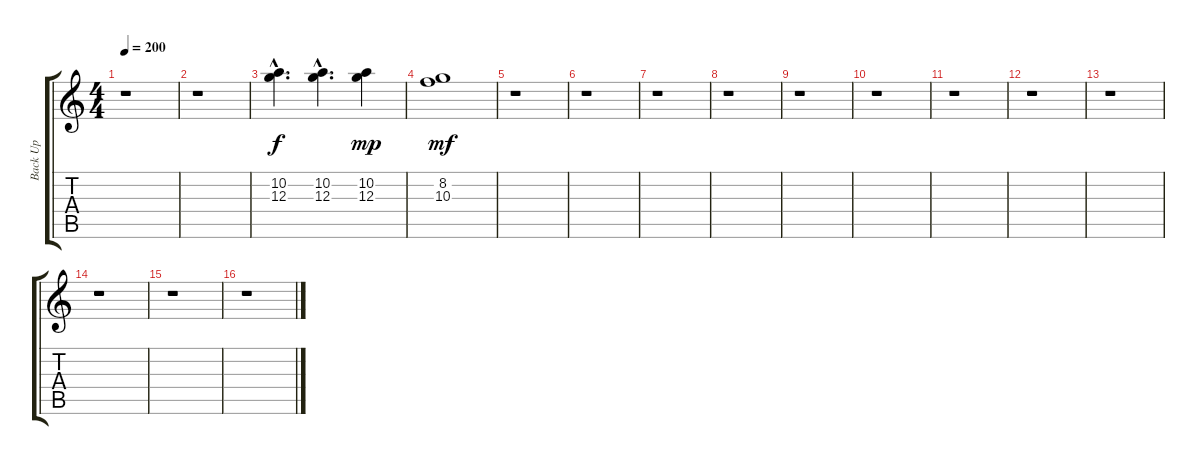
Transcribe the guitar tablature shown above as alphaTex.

\track ("Back Up" "Back Up") {instrument distortionguitar}
\staff {score tabs}
\tuning (E4 B3 G3 D3 A2 E2) {hide}
\ts (4 4)
\tempo 200
\clef g2
\ks c
r.1{dy mf} |
r.1 |
(10.2{hac} 12.3).4{d dy f} (10.2{hac} 12.3).4{d} (10.2 12.3).4{dy mp} |
(8.2 10.3).1{dy mf} |
r.1 |
r.1 |
r.1 |
r.1 |
r.1 |
r.1 |
r.1 |
r.1 |
r.1 |
r.1 |
r.1 |
r.1
